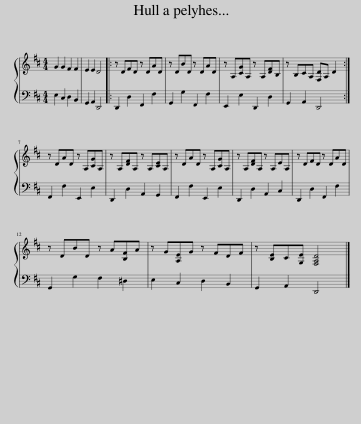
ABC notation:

X:1
%%score { 1 | 2 }
L:1/8
M:4/4
I:linebreak $
K:D
V:1 treble
V:2 bass
V:1
 G2 G2 F2 F2 | E2 E2 D4 |: z DFD z DAD | z DBD z DAD | z A,[CG]A, z A,[DF]B, | %5
 z B,CA, [F,D]A, D2 :|$ z DAD z A,[CG]A, | z A,[DF]A, z A,[CE]A, | z DAD z A,[CG]A, | z A,[DF]A, z A,EA, | %10
 z DFD z DAD |$ z DBD z A[B,F]A | z G[A,E]G z FDF | z [B,E]C[G,E] [F,A,D]4 |] %14
V:2
 E,2 C,2 D,2 B,,2 | G,,2 A,,2 D,,4 |: D,,2 D,2 F,,2 F,2 | G,,2 G,2 F,,2 F,2 | E,,2 E,2 D,,2 D,2 | %5
 G,,2 A,,2 D,,4 :|$ F,,2 F,2 E,,2 E,2 | D,,2 D,2 A,,2 G,,2 | F,,2 F,2 E,,2 E,2 | D,,2 D,2 A,,2 C,2 | %10
 D,,2 D,2 F,,2 F,2 |$ G,,2 G,2 F,2 ^D,2 | E,2 C,2 D,2 B,,2 | G,,2 A,,2 D,,4 |] %14
